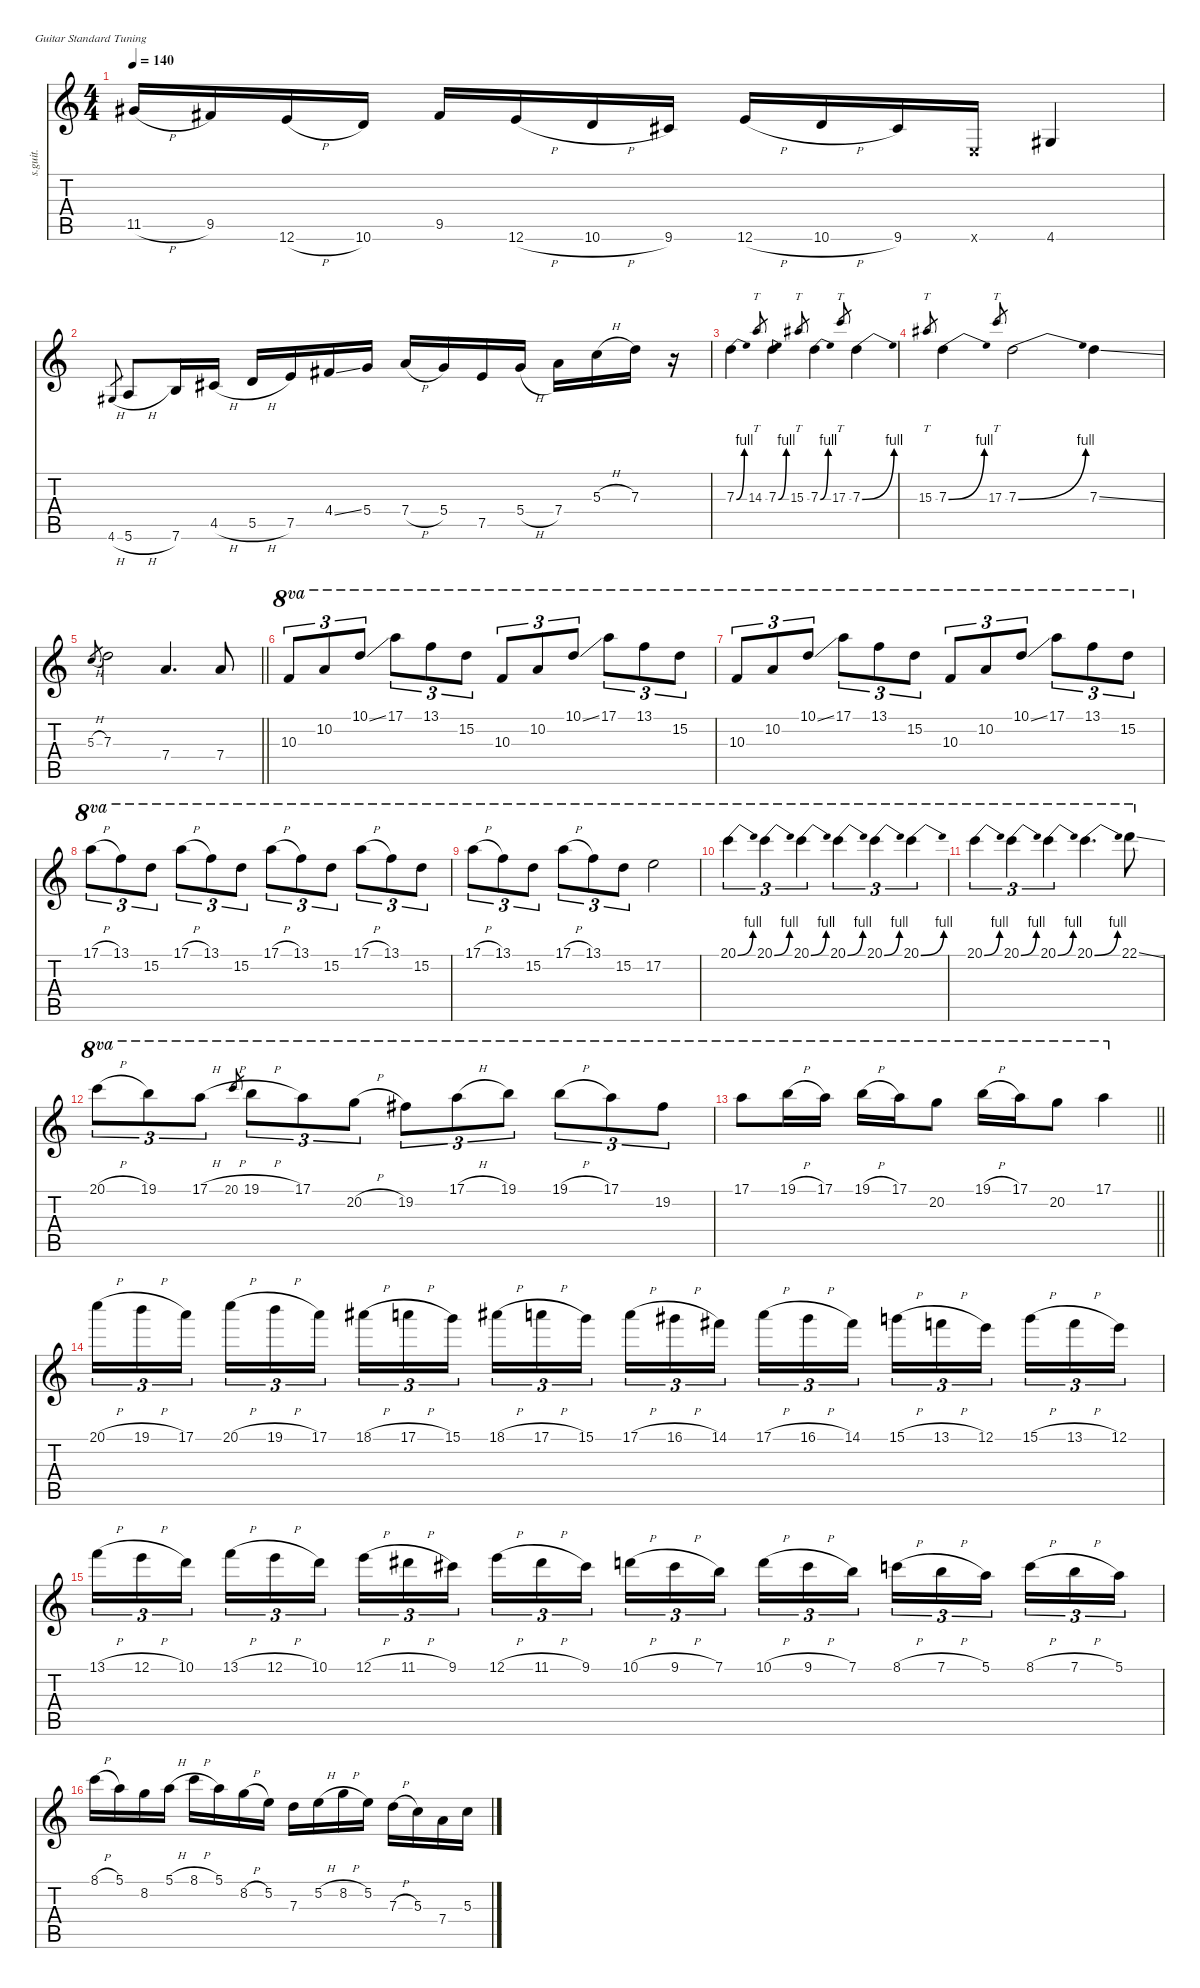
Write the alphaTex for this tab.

\defaultSystemsLayout 4
\hideDynamics
\bracketExtendMode nobrackets
\otherSystemsTrackNameOrientation horizontal
\track ("Gtr. I" "s.guit.") {defaultSystemsLayout 8 mute instrument acousticguitarsteel}
\staff {score tabs}
\tuning (E4 B3 G3 D3 A2 E2)
\ts (4 4)
\tempo 140
\clef g2
\ks aminor
11.5{h acc #}.16{dy f beam Up} 9.5{acc #}.16{beam Up} 12.6{h}.16{beam Up} 10.6.16{beam Up} 9.5{acc #}.16{beam Up} 12.6{h}.16{beam Up} 10.6{h}.16{beam Up} 9.6{acc #}.16{beam Up} 12.6{h}.16{beam Up} 10.6{h}.16{beam Up} 9.6{acc #}.16{beam Up} 0.6{x}.16{beam Up} 4.6{acc #}.4{beam Up} |
4.6{h acc #}.8{gr dy mp beam Up} 5.6{h}.8{dy f beam Up} 7.6.16{beam Up} 4.5{h acc #}.16{beam Up} 5.5{h}.16{beam Up} 7.5.16{beam Up} 4.4{ss acc #}.16{beam Up} 5.4.16{beam Up} 7.4{h}.16{beam Up} 5.4.16{beam Up} 7.5.16{beam Up} 5.4{h}.16{beam Up} 7.4.16{beam Down} 5.3{h}.16{beam Down} 7.3.16{beam Down} r.16{beam Down} |
7.3{be (bend 0 0 30 4)}.4{beam Down} 14.3.8{tt gr dy mp beam Up} 7.3{be (bend 0 0 30 4)}.4{dy f beam Down} 15.3{acc #}.8{tt gr dy mp beam Up} 7.3{be (bend 0 0 30 4)}.4{dy f beam Down} 17.3.8{tt gr dy mp beam Up} 7.3{be (bend 0 0 30 4)}.4{dy f beam Down} |
15.3{acc #}.8{tt gr dy mp beam Up} 7.3{be (bend 0 0 30 4)}.4{dy f beam Down} 17.3.8{tt gr dy mp beam Up} 7.3{be (bend 0 0 30 4)}.2{dy f beam Down} 7.3{ss}.4{beam Down} |
\barLineRight lightlight
5.3{h}.8{gr dy mp beam Up} 7.3.2{dy f beam Down} 7.4.4{d beam Up} 7.4.8{dy p beam Up} |
10.3.8{tu (3 2) ot 8va dy f beam Up} 10.2.8{tu (3 2) ot 8va beam Up} 10.1{ss}.8{tu (3 2) ot 8va beam Up} 17.1.8{tu (3 2) ot 8va beam Down} 13.1.8{tu (3 2) ot 8va beam Down} 15.2.8{tu (3 2) ot 8va beam Down} 10.3.8{tu (3 2) ot 8va beam Up} 10.2.8{tu (3 2) ot 8va beam Up} 10.1{ss}.8{tu (3 2) ot 8va beam Up} 17.1.8{tu (3 2) ot 8va beam Down} 13.1.8{tu (3 2) ot 8va beam Down} 15.2.8{tu (3 2) ot 8va beam Down} |
10.3.8{tu (3 2) ot 8va beam Up} 10.2.8{tu (3 2) ot 8va beam Up} 10.1{ss}.8{tu (3 2) ot 8va beam Up} 17.1.8{tu (3 2) ot 8va beam Down} 13.1.8{tu (3 2) ot 8va beam Down} 15.2.8{tu (3 2) ot 8va beam Down} 10.3.8{tu (3 2) ot 8va beam Up} 10.2.8{tu (3 2) ot 8va beam Up} 10.1{ss}.8{tu (3 2) ot 8va beam Up} 17.1.8{tu (3 2) ot 8va beam Down} 13.1.8{tu (3 2) ot 8va beam Down} 15.2.8{tu (3 2) ot 8va beam Down} |
17.1{h}.8{tu (3 2) ot 8va beam Down} 13.1.8{tu (3 2) ot 8va beam Down} 15.2.8{tu (3 2) ot 8va beam Down} 17.1{h}.8{tu (3 2) ot 8va beam Down} 13.1.8{tu (3 2) ot 8va beam Down} 15.2.8{tu (3 2) ot 8va beam Down} 17.1{h}.8{tu (3 2) ot 8va beam Down} 13.1.8{tu (3 2) ot 8va beam Down} 15.2.8{tu (3 2) ot 8va beam Down} 17.1{h}.8{tu (3 2) ot 8va beam Down} 13.1.8{tu (3 2) ot 8va beam Down} 15.2.8{tu (3 2) ot 8va beam Down} |
17.1{h}.8{tu (3 2) ot 8va beam Down} 13.1.8{tu (3 2) ot 8va beam Down} 15.2.8{tu (3 2) ot 8va beam Down} 17.1{h}.8{tu (3 2) ot 8va beam Down} 13.1.8{tu (3 2) ot 8va beam Down} 15.2.8{tu (3 2) ot 8va beam Down} 17.2.2{ot 8va beam Down} |
20.1{be (bend 0 0 30 4)}.4{tu (3 2) ot 8va beam Down} 20.1{be (bend 0 0 30 4)}.4{tu (3 2) ot 8va beam Down} 20.1{be (bend 0 0 30 4)}.4{tu (3 2) ot 8va beam Down} 20.1{be (bend 0 0 30 4)}.4{tu (3 2) ot 8va beam Down} 20.1{be (bend 0 0 30 4)}.4{tu (3 2) ot 8va beam Down} 20.1{be (bend 0 0 30 4)}.4{tu (3 2) ot 8va beam Down} |
20.1{be (bend 0 0 30 4)}.4{tu (3 2) ot 8va beam Down} 20.1{be (bend 0 0 30 4)}.4{tu (3 2) ot 8va beam Down} 20.1{be (bend 0 0 30 4)}.4{tu (3 2) ot 8va beam Down} 20.1{be (bend 0 0 30 4)}.4{d ot 8va beam Down} 22.1{ss}.8{ot 8va beam Down} |
20.1{h}.8{tu (3 2) ot 8va beam Down} 19.1.8{tu (3 2) ot 8va beam Down} 17.1{h}.8{tu (3 2) ot 8va beam Down} 20.1{h}.8{ot 8va gr dy mp beam Up} 19.1{h}.8{tu (3 2) ot 8va dy f beam Down} 17.1.8{tu (3 2) ot 8va beam Down} 20.2{h}.8{tu (3 2) ot 8va beam Down} 19.2{acc #}.8{tu (3 2) ot 8va beam Down} 17.1{h}.8{tu (3 2) ot 8va beam Down} 19.1.8{tu (3 2) ot 8va beam Down} 19.1{h}.8{tu (3 2) ot 8va beam Down} 17.1.8{tu (3 2) ot 8va beam Down} 19.2{acc #}.8{tu (3 2) ot 8va beam Down} |
\barLineRight lightlight
17.1.8{ot 8va beam Down} 19.1{h}.16{ot 8va beam Down} 17.1.16{ot 8va beam Down} 19.1{h}.16{ot 8va beam Down} 17.1.16{ot 8va beam Down} 20.2.8{ot 8va beam Down} 19.1{h}.16{ot 8va beam Down} 17.1.16{ot 8va beam Down} 20.2.8{ot 8va beam Down} 17.1.4{ot 8va beam Down} |
20.1{h}.16{tu (3 2) beam Down} 19.1{h}.16{tu (3 2) beam Down} 17.1.16{tu (3 2) beam Down} 20.1{h}.16{tu (3 2) beam Down} 19.1{h}.16{tu (3 2) beam Down} 17.1.16{tu (3 2) beam Down} 18.1{h acc #}.16{tu (3 2) beam Down} 17.1{h}.16{tu (3 2) beam Down} 15.1.16{tu (3 2) beam Down} 18.1{h acc #}.16{tu (3 2) beam Down} 17.1{h}.16{tu (3 2) beam Down} 15.1.16{tu (3 2) beam Down} 17.1{h}.16{tu (3 2) beam Down} 16.1{h acc #}.16{tu (3 2) beam Down} 14.1{acc #}.16{tu (3 2) beam Down} 17.1{h}.16{tu (3 2) beam Down} 16.1{h acc #}.16{tu (3 2) beam Down} 14.1{acc #}.16{tu (3 2) beam Down} 15.1{h}.16{tu (3 2) beam Down} 13.1{h}.16{tu (3 2) beam Down} 12.1.16{tu (3 2) beam Down} 15.1{h}.16{tu (3 2) beam Down} 13.1{h}.16{tu (3 2) beam Down} 12.1.16{tu (3 2) beam Down} |
13.1{h}.16{tu (3 2) beam Down} 12.1{h}.16{tu (3 2) beam Down} 10.1.16{tu (3 2) beam Down} 13.1{h}.16{tu (3 2) beam Down} 12.1{h}.16{tu (3 2) beam Down} 10.1.16{tu (3 2) beam Down} 12.1{h}.16{tu (3 2) beam Down} 11.1{h acc #}.16{tu (3 2) beam Down} 9.1{acc #}.16{tu (3 2) beam Down} 12.1{h}.16{tu (3 2) beam Down} 11.1{h acc #}.16{tu (3 2) beam Down} 9.1{acc #}.16{tu (3 2) beam Down} 10.1{h}.16{tu (3 2) beam Down} 9.1{h acc #}.16{tu (3 2) beam Down} 7.1.16{tu (3 2) beam Down} 10.1{h}.16{tu (3 2) beam Down} 9.1{h acc #}.16{tu (3 2) beam Down} 7.1.16{tu (3 2) beam Down} 8.1{h}.16{tu (3 2) beam Down} 7.1{h}.16{tu (3 2) beam Down} 5.1.16{tu (3 2) beam Down} 8.1{h}.16{tu (3 2) beam Down} 7.1{h}.16{tu (3 2) beam Down} 5.1.16{tu (3 2) beam Down} |
8.1{h}.16{beam Down} 5.1.16{beam Down} 8.2.16{beam Down} 5.1{h}.16{beam Down} 8.1{h}.16{beam Down} 5.1.16{beam Down} 8.2{h}.16{beam Down} 5.2.16{beam Down} 7.3.16{beam Down} 5.2{h}.16{beam Down} 8.2{h}.16{beam Down} 5.2.16{beam Down} 7.3{h}.16{beam Down} 5.3.16{beam Down} 7.4.16{beam Down} 5.3{h}.16{beam Down}
